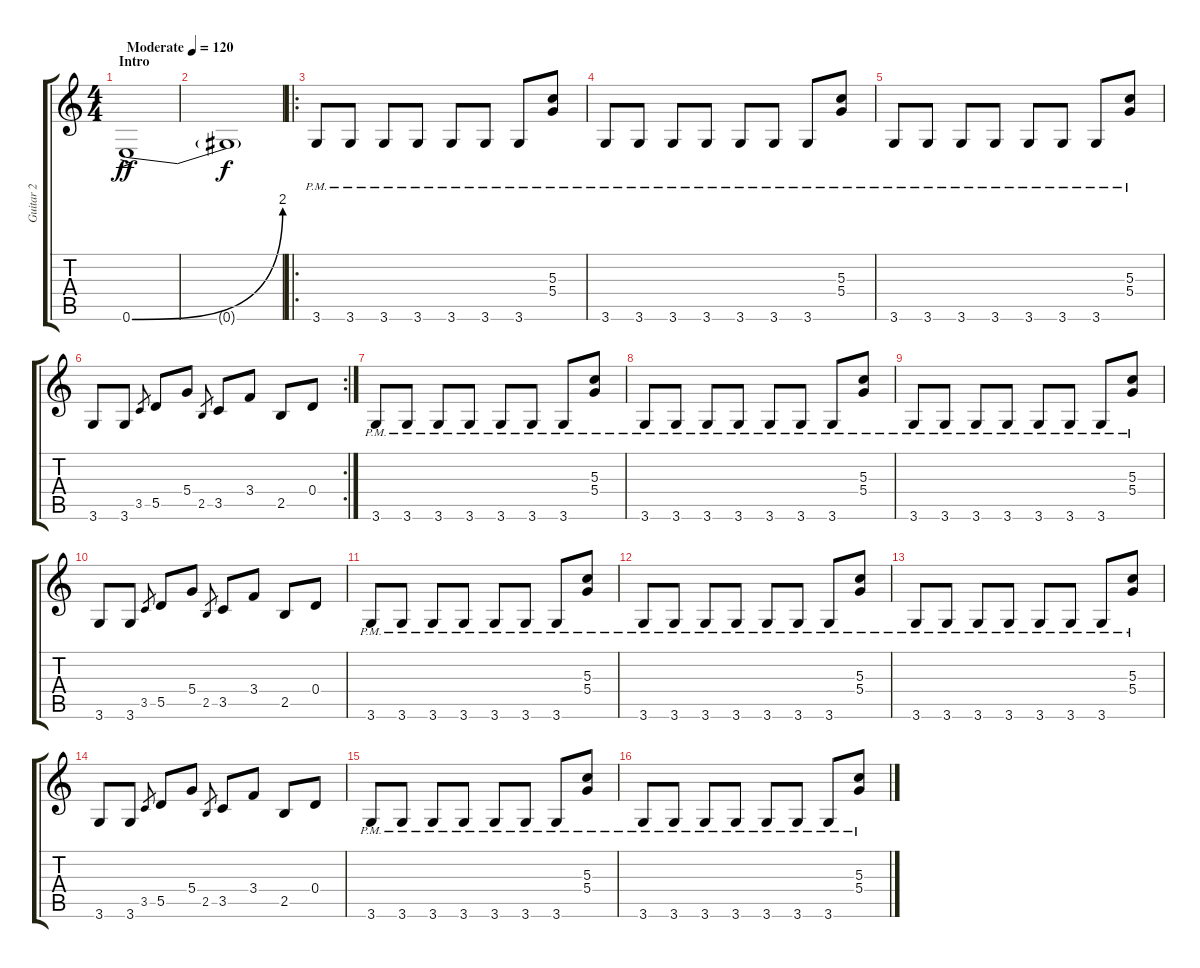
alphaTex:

\track ("Guitar 2" "Guitar 2") {instrument overdrivenguitar}
\staff {score tabs}
\tuning (E4 B3 G3 D3 A2 E2) {hide}
\ts (4 4)
\section ("" "Intro")
\tempo (120 "Moderate")
\clef g2
\ks c
0.6{be (bend 0 0 60 8) ac}.1{dy ff instrument overdrivenguitar} |
0.6{t}.1{dy f} |
\ro
3.6{pm}.8 3.6{pm}.8 3.6{pm}.8 3.6{pm}.8 3.6{pm}.8 3.6{pm}.8 3.6{pm}.8 (5.3{pm} 5.4{pm}).8 |
3.6{pm}.8 3.6{pm}.8 3.6{pm}.8 3.6{pm}.8 3.6{pm}.8 3.6{pm}.8 3.6{pm}.8 (5.3{pm} 5.4{pm}).8 |
3.6{pm}.8 3.6{pm}.8 3.6{pm}.8 3.6{pm}.8 3.6{pm}.8 3.6{pm}.8 3.6{pm}.8 (5.3{pm} 5.4{pm}).8 |
\rc 2
3.6.8 3.6.8 3.5.8{gr} 5.5.8 5.4.8 2.5.8{gr} 3.5.8 3.4.8 2.5.8 0.4.8 |
3.6{pm}.8 3.6{pm}.8 3.6{pm}.8 3.6{pm}.8 3.6{pm}.8 3.6{pm}.8 3.6{pm}.8 (5.3{pm} 5.4{pm}).8 |
3.6{pm}.8 3.6{pm}.8 3.6{pm}.8 3.6{pm}.8 3.6{pm}.8 3.6{pm}.8 3.6{pm}.8 (5.3{pm} 5.4{pm}).8 |
3.6{pm}.8 3.6{pm}.8 3.6{pm}.8 3.6{pm}.8 3.6{pm}.8 3.6{pm}.8 3.6{pm}.8 (5.3{pm} 5.4{pm}).8 |
3.6.8 3.6.8 3.5.8{gr} 5.5.8 5.4.8 2.5.8{gr} 3.5.8 3.4.8 2.5.8 0.4.8 |
3.6{pm}.8 3.6{pm}.8 3.6{pm}.8 3.6{pm}.8 3.6{pm}.8 3.6{pm}.8 3.6{pm}.8 (5.3{pm} 5.4{pm}).8 |
3.6{pm}.8 3.6{pm}.8 3.6{pm}.8 3.6{pm}.8 3.6{pm}.8 3.6{pm}.8 3.6{pm}.8 (5.3{pm} 5.4{pm}).8 |
3.6{pm}.8 3.6{pm}.8 3.6{pm}.8 3.6{pm}.8 3.6{pm}.8 3.6{pm}.8 3.6{pm}.8 (5.3{pm} 5.4{pm}).8 |
3.6.8 3.6.8 3.5.8{gr} 5.5.8 5.4.8 2.5.8{gr} 3.5.8 3.4.8 2.5.8 0.4.8 |
3.6{pm}.8 3.6{pm}.8 3.6{pm}.8 3.6{pm}.8 3.6{pm}.8 3.6{pm}.8 3.6{pm}.8 (5.3{pm} 5.4{pm}).8 |
3.6{pm}.8 3.6{pm}.8 3.6{pm}.8 3.6{pm}.8 3.6{pm}.8 3.6{pm}.8 3.6{pm}.8 (5.3{pm} 5.4{pm}).8
